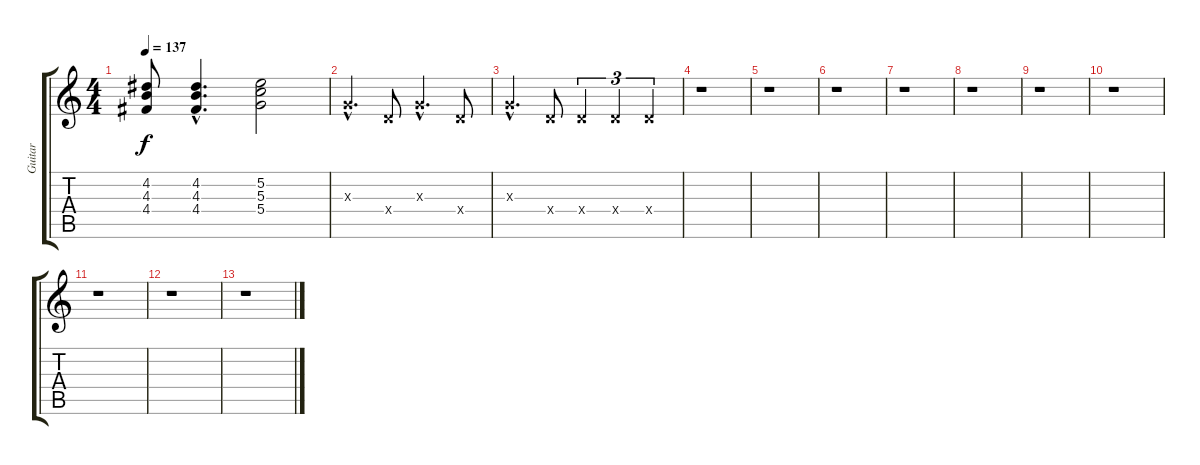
\track ("Guitar" "Guitar") {instrument overdrivenguitar}
\staff {score tabs}
\tuning (E4 B3 G3 D3 A2 E2) {hide}
\ts (4 4)
\tempo 137
\clef g2
\ks c
(4.2 4.3 4.4).8{dy f} (4.2{hac} 4.3{hac} 4.4{hac}).4{d} (5.2 5.3 5.4).2 |
0.3{hac x}.4{d} 0.4{x}.8 0.3{hac x}.4{d} 0.4{x}.8 |
0.3{hac x}.4{d} 0.4{x}.8 0.4{x}.4{tu (3 2)} 0.4{x}.4{tu (3 2)} 0.4{x}.4{tu (3 2)} |
r.1 |
r.1 |
r.1 |
r.1 |
r.1 |
r.1 |
r.1 |
r.1 |
r.1 |
r.1
